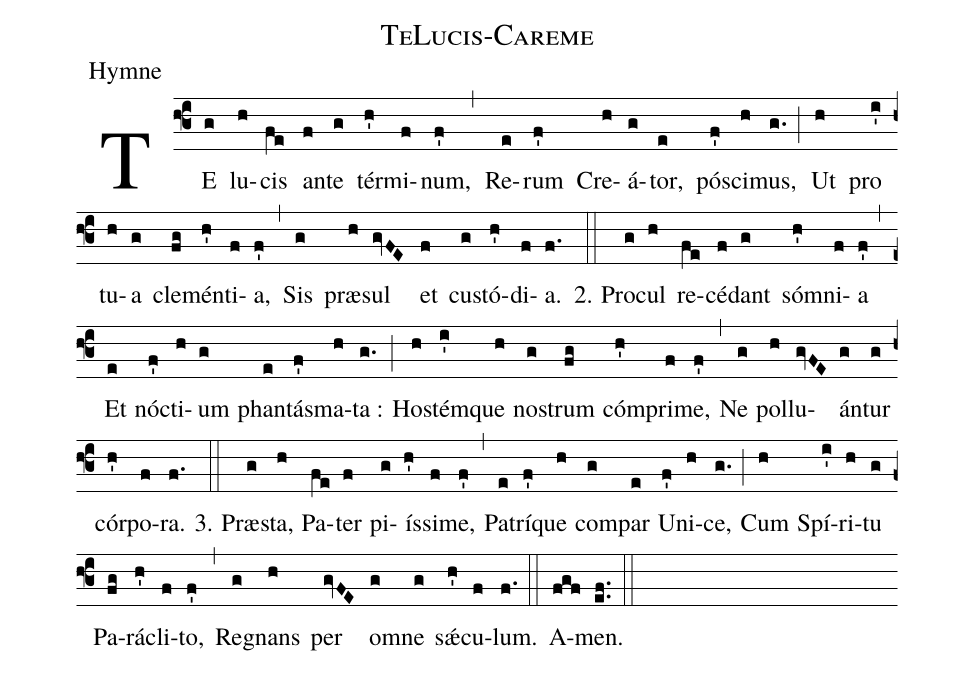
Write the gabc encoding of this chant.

name:TeLucis-Careme;
office-part:Hymne;
%%
(f3) TE(g) lu(h)cis(fe) an(f)te(g) tér(h')mi(f)num,(f') (,)
Re(e)rum(f') Cre(h)á(g)tor,(e) pó(f')sci(h)mus,(g.) (;)
Ut(h) pro(i') tu(h)a(g) cle(fg)mén(h')ti(f)a,(f') (,)
Sis(g) præ(h)sul(gvFE) et(f) cu(g)stó(h')di(f)a.(f.) (::)

2. Pr{o}(g)cul(h) re(fe)cé(f)dant(g) só(h')mni(f)a(f') (,)
Et(e) nó(f')cti(h)um(g) phan(e)tás(f')ma(h)ta :(g.) (;)
Ho(h)stém(i')que(h) no(g)strum(fg) cóm(h')pri(f)me,(f') (,)
Ne(g) pol(h)lu(gvFE)án(g)tur(g) cór(h')po(f)ra.(f.) (::)

3. Pr{æ}(g)sta,(h) Pa(fe)ter(f) pi(g)ís(h')si(f)me,(f') (,)
Pa(e)trí(f')que(h) com(g)par(e) U(f')ni(h)ce,(g.) (;)
Cum(h) Spí(i')ri(h)tu(g) Pa(fg)rá(h')cli(f)to,(f') (,)
Re(g)gnans(h) per(gvFE) o(g)mne(g) sǽ(h')cu(f)lum.(f.) (::)

A(fgf)men.(ef..) (::)
